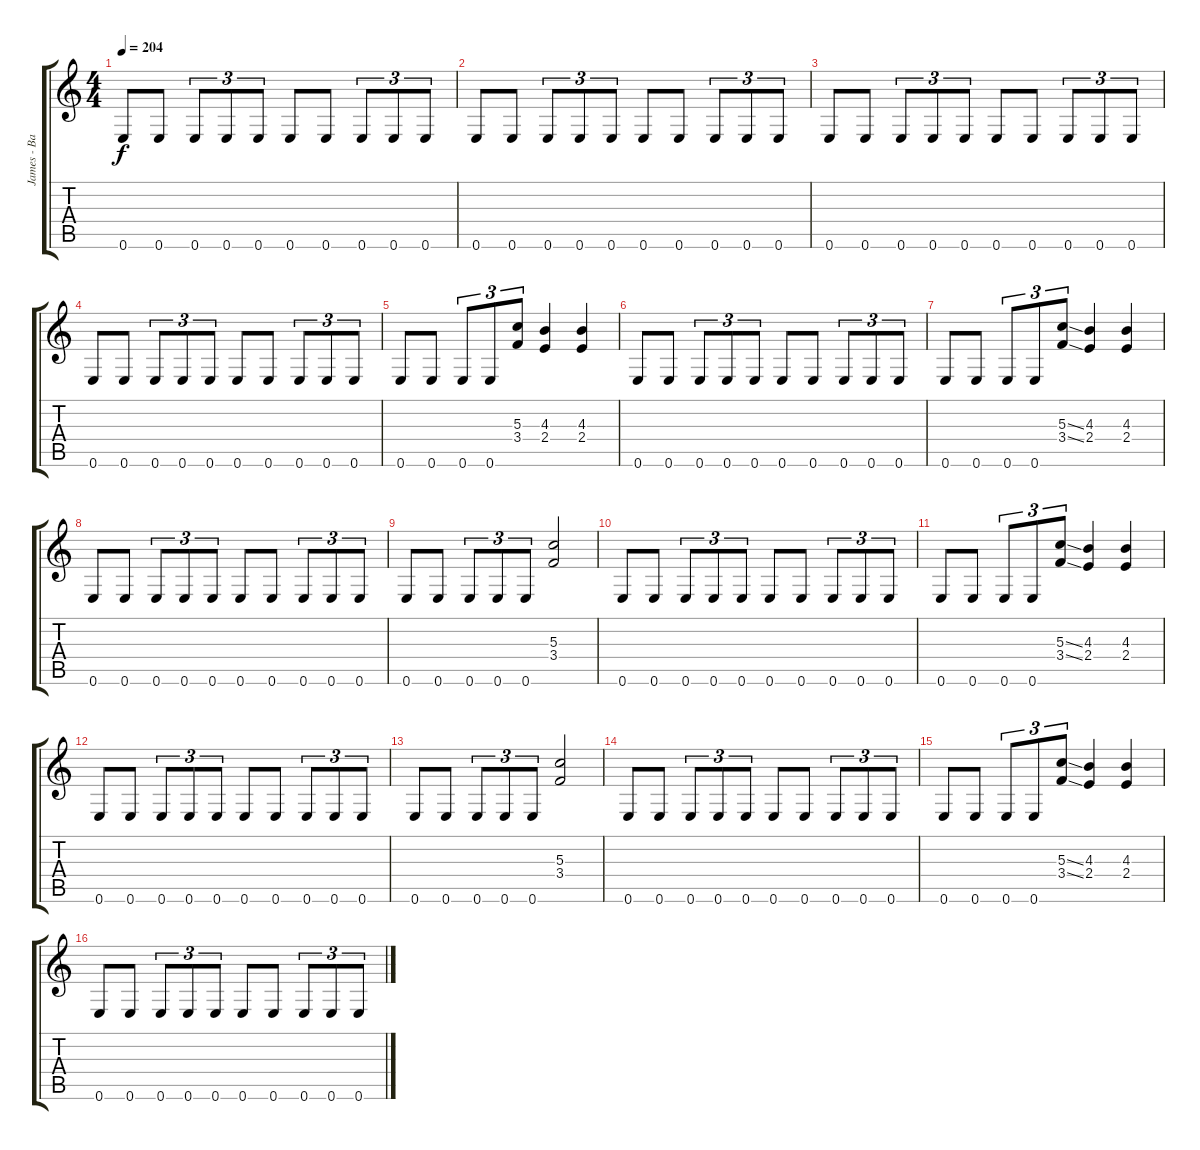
\track ("James - Back Guitar" "James - Ba") {instrument overdrivenguitar}
\staff {score tabs}
\tuning (E4 B3 G3 D3 A2 E2) {hide}
\ts (4 4)
\tempo 204
\clef g2
\ks c
0.6.8{dy f} 0.6.8 0.6.8{tu (3 2)} 0.6.8{tu (3 2)} 0.6.8{tu (3 2)} 0.6.8 0.6.8 0.6.8{tu (3 2)} 0.6.8{tu (3 2)} 0.6.8{tu (3 2)} |
0.6.8 0.6.8 0.6.8{tu (3 2)} 0.6.8{tu (3 2)} 0.6.8{tu (3 2)} 0.6.8 0.6.8 0.6.8{tu (3 2)} 0.6.8{tu (3 2)} 0.6.8{tu (3 2)} |
0.6.8 0.6.8 0.6.8{tu (3 2)} 0.6.8{tu (3 2)} 0.6.8{tu (3 2)} 0.6.8 0.6.8 0.6.8{tu (3 2)} 0.6.8{tu (3 2)} 0.6.8{tu (3 2)} |
0.6.8 0.6.8 0.6.8{tu (3 2)} 0.6.8{tu (3 2)} 0.6.8{tu (3 2)} 0.6.8 0.6.8 0.6.8{tu (3 2)} 0.6.8{tu (3 2)} 0.6.8{tu (3 2)} |
0.6.8 0.6.8 0.6.8{tu (3 2)} 0.6.8{tu (3 2)} (5.3 3.4).8{tu (3 2)} (4.3 2.4).4 (4.3 2.4).4 |
0.6.8 0.6.8 0.6.8{tu (3 2)} 0.6.8{tu (3 2)} 0.6.8{tu (3 2)} 0.6.8 0.6.8 0.6.8{tu (3 2)} 0.6.8{tu (3 2)} 0.6.8{tu (3 2)} |
0.6.8 0.6.8 0.6.8{tu (3 2)} 0.6.8{tu (3 2)} (5.3{ss} 3.4{ss}).8{tu (3 2)} (4.3 2.4).4 (4.3 2.4).4 |
0.6.8 0.6.8 0.6.8{tu (3 2)} 0.6.8{tu (3 2)} 0.6.8{tu (3 2)} 0.6.8 0.6.8 0.6.8{tu (3 2)} 0.6.8{tu (3 2)} 0.6.8{tu (3 2)} |
0.6.8 0.6.8 0.6.8{tu (3 2)} 0.6.8{tu (3 2)} 0.6.8{tu (3 2)} (5.3 3.4).2 |
0.6.8 0.6.8 0.6.8{tu (3 2)} 0.6.8{tu (3 2)} 0.6.8{tu (3 2)} 0.6.8 0.6.8 0.6.8{tu (3 2)} 0.6.8{tu (3 2)} 0.6.8{tu (3 2)} |
0.6.8 0.6.8 0.6.8{tu (3 2)} 0.6.8{tu (3 2)} (5.3{ss} 3.4{ss}).8{tu (3 2)} (4.3 2.4).4 (4.3 2.4).4 |
0.6.8 0.6.8 0.6.8{tu (3 2)} 0.6.8{tu (3 2)} 0.6.8{tu (3 2)} 0.6.8 0.6.8 0.6.8{tu (3 2)} 0.6.8{tu (3 2)} 0.6.8{tu (3 2)} |
0.6.8 0.6.8 0.6.8{tu (3 2)} 0.6.8{tu (3 2)} 0.6.8{tu (3 2)} (5.3 3.4).2 |
0.6.8 0.6.8 0.6.8{tu (3 2)} 0.6.8{tu (3 2)} 0.6.8{tu (3 2)} 0.6.8 0.6.8 0.6.8{tu (3 2)} 0.6.8{tu (3 2)} 0.6.8{tu (3 2)} |
0.6.8 0.6.8 0.6.8{tu (3 2)} 0.6.8{tu (3 2)} (5.3{ss} 3.4{ss}).8{tu (3 2)} (4.3 2.4).4 (4.3 2.4).4 |
0.6.8 0.6.8 0.6.8{tu (3 2)} 0.6.8{tu (3 2)} 0.6.8{tu (3 2)} 0.6.8 0.6.8 0.6.8{tu (3 2)} 0.6.8{tu (3 2)} 0.6.8{tu (3 2)}
